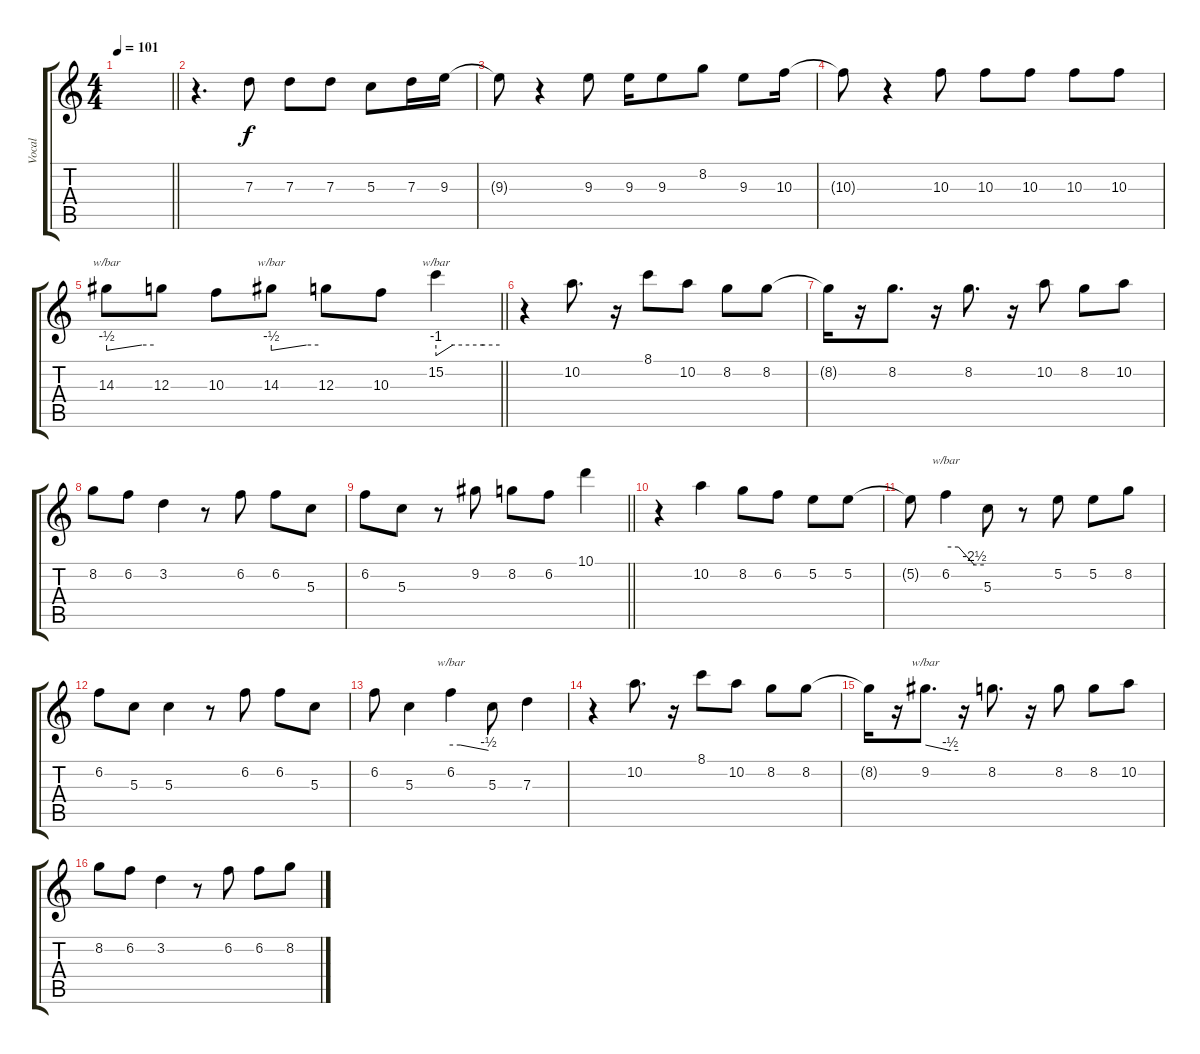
\track ("Vocal" "Vocal") {instrument synthbass2}
\staff {score tabs}
\tuning (E4 B3 G3 D3 A2 E2) {hide}
\ts (4 4)
\tempo 101
\clef g2
\barLineRight lightlight
\ks c
|
r.4{d} 7.3.8 7.3.8 7.3.8 5.3.8 7.3.16 9.3.16 |
9.3{t}.8 r.4 9.3.8 9.3.16 9.3.8 8.2.8 9.3.8 10.3.16 |
10.3{t}.8 r.4 10.3.8 10.3.8 10.3.8 10.3.8 10.3.8 |
\barLineRight lightlight
14.3.8{tbe (custom default 0 -2 45 0 60 0)} 12.3.8 10.3.8 14.3.8{tbe (custom default 0 -2 45 0 60 0)} 12.3.8 10.3.8 15.2.4{tbe (custom default 0 -4 16 0 45 0 60 0)} |
r.4 10.2.8{d} r.16 8.1.8 10.2.8 8.2.8 8.2.8 |
8.2{t}.16 r.16 8.2.8{d} r.16 8.2.8{d} r.16 10.2.8 8.2.8 10.2.8 |
8.2.8 6.2.8 3.2.4 r.8 6.2.8 6.2.8 5.3.8 |
\barLineRight lightlight
6.2.8 5.3.8 r.8 9.2.8 8.2.8 6.2.8 10.1.4 |
r.4 10.2.4 8.2.8 6.2.8 5.2.8 5.2.8 |
5.2{t}.8 6.2.4{tbe (custom default 0 0 20 0 45 -10 60 -10)} 5.3.8 r.8 5.2.8 5.2.8 8.2.8 |
6.2.8 5.3.8 5.3.4 r.8 6.2.8 6.2.8 5.3.8 |
6.2.8 5.3.4 6.2.4{tbe (custom default 0 0 15 0 60 -2)} 5.3.8 7.3.4 |
r.4 10.2.8{d} r.16 8.1.8 10.2.8 8.2.8 8.2.8 |
8.2{t}.16 r.16 9.2.8{d tbe (custom default 0 0 45 -2 60 -2)} r.16 8.2.8{d} r.16 8.2.8 8.2.8 10.2.8 |
8.2.8 6.2.8 3.2.4 r.8 6.2.8 6.2.8 8.2.8
